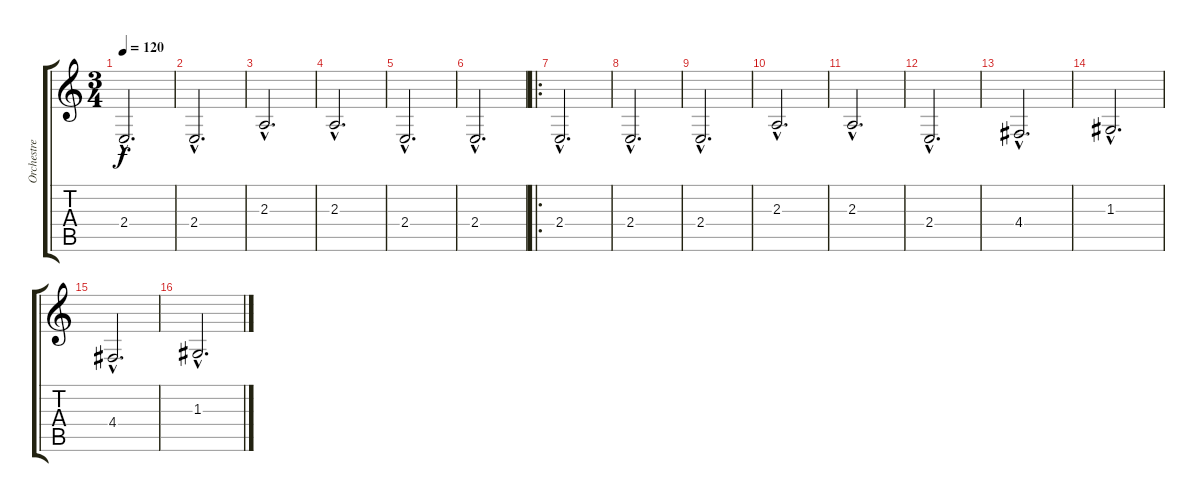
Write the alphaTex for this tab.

\track ("Orchestre" "Orchestre") {instrument stringensemble2}
\staff {score tabs}
\tuning (E4 B3 G3 D3 A2 E2) {hide}
\ts (3 4)
\tempo 120
\clef g2
\ks c
2.4{hac}.2{d dy f instrument stringensemble2} |
2.4{hac}.2{d} |
2.3{hac}.2{d} |
2.3{hac}.2{d} |
2.4{hac}.2{d} |
2.4{hac}.2{d} |
\ro
2.4{hac}.2{d volume 8} |
2.4{hac}.2{d} |
2.4{hac}.2{d} |
2.3{hac}.2{d} |
2.3{hac}.2{d} |
2.4{hac}.2{d} |
4.4{hac}.2{d} |
1.3{hac}.2{d} |
4.4{hac}.2{d} |
1.3{hac}.2{d}
